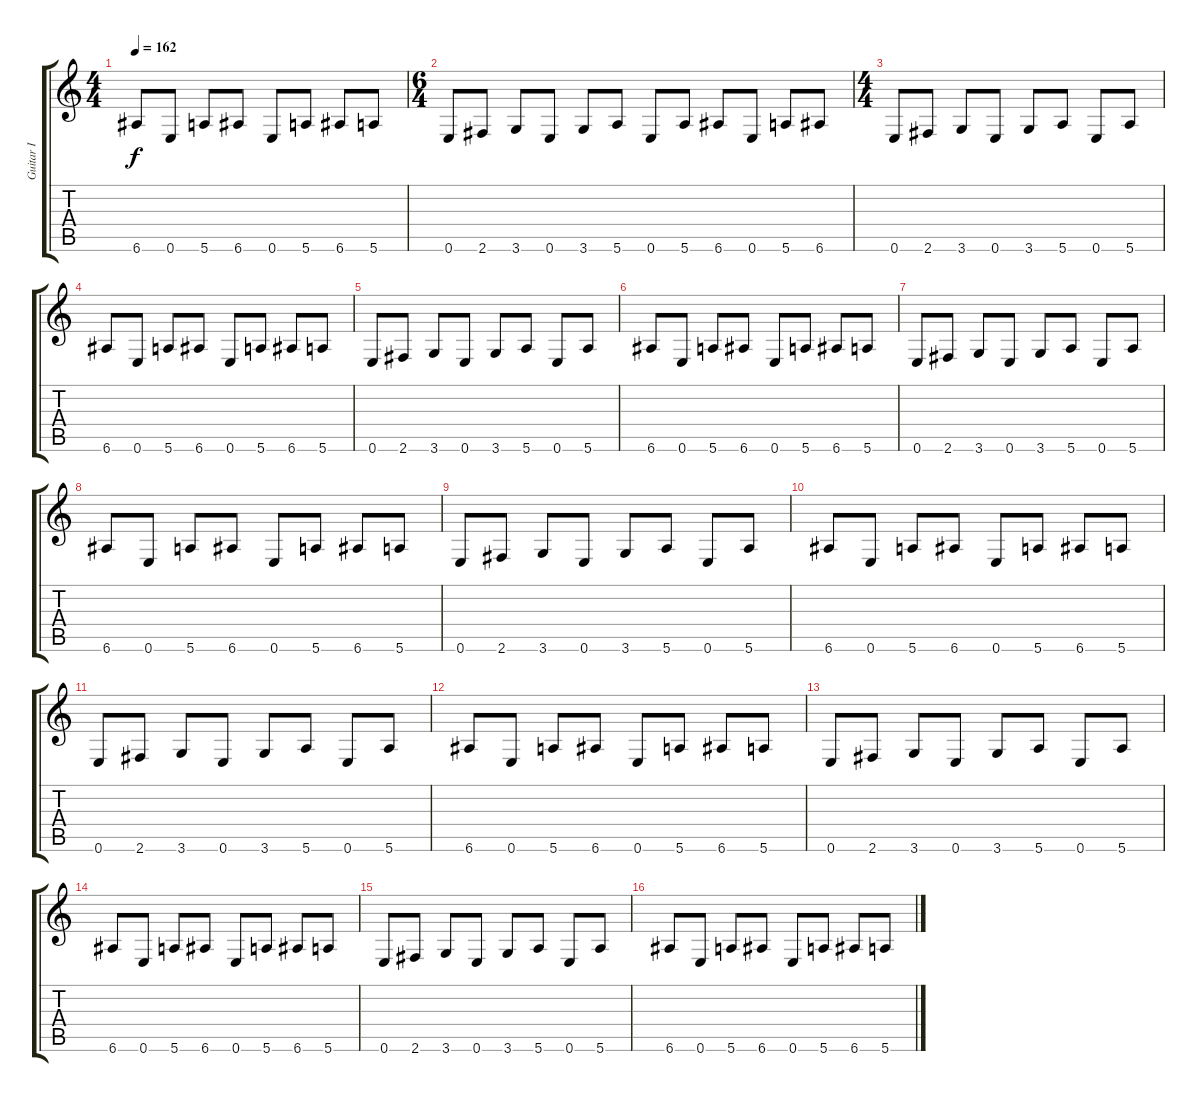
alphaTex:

\track ("Guitar I" "Guitar I") {instrument distortionguitar}
\staff {score tabs}
\tuning (E4 B3 G3 D3 A2 E2) {hide}
\ts (4 4)
\tempo 162
\clef g2
\ks c
6.6.8{dy f} 0.6.8 5.6.8 6.6.8 0.6.8 5.6.8 6.6.8 5.6.8 |
\ts (6 4)
0.6.8 2.6.8 3.6.8 0.6.8 3.6.8 5.6.8 0.6.8 5.6.8 6.6.8 0.6.8 5.6.8 6.6.8 |
\ts (4 4)
0.6.8 2.6.8 3.6.8 0.6.8 3.6.8 5.6.8 0.6.8 5.6.8 |
6.6.8 0.6.8 5.6.8 6.6.8 0.6.8 5.6.8 6.6.8 5.6.8 |
0.6.8 2.6.8 3.6.8 0.6.8 3.6.8 5.6.8 0.6.8 5.6.8 |
6.6.8 0.6.8 5.6.8 6.6.8 0.6.8 5.6.8 6.6.8 5.6.8 |
0.6.8 2.6.8 3.6.8 0.6.8 3.6.8 5.6.8 0.6.8 5.6.8 |
6.6.8 0.6.8 5.6.8 6.6.8 0.6.8 5.6.8 6.6.8 5.6.8 |
0.6.8 2.6.8 3.6.8 0.6.8 3.6.8 5.6.8 0.6.8 5.6.8 |
6.6.8 0.6.8 5.6.8 6.6.8 0.6.8 5.6.8 6.6.8 5.6.8 |
0.6.8 2.6.8 3.6.8 0.6.8 3.6.8 5.6.8 0.6.8 5.6.8 |
6.6.8 0.6.8 5.6.8 6.6.8 0.6.8 5.6.8 6.6.8 5.6.8 |
0.6.8 2.6.8 3.6.8 0.6.8 3.6.8 5.6.8 0.6.8 5.6.8 |
6.6.8 0.6.8 5.6.8 6.6.8 0.6.8 5.6.8 6.6.8 5.6.8 |
0.6.8 2.6.8 3.6.8 0.6.8 3.6.8 5.6.8 0.6.8 5.6.8 |
6.6.8 0.6.8 5.6.8 6.6.8 0.6.8 5.6.8 6.6.8 5.6.8
